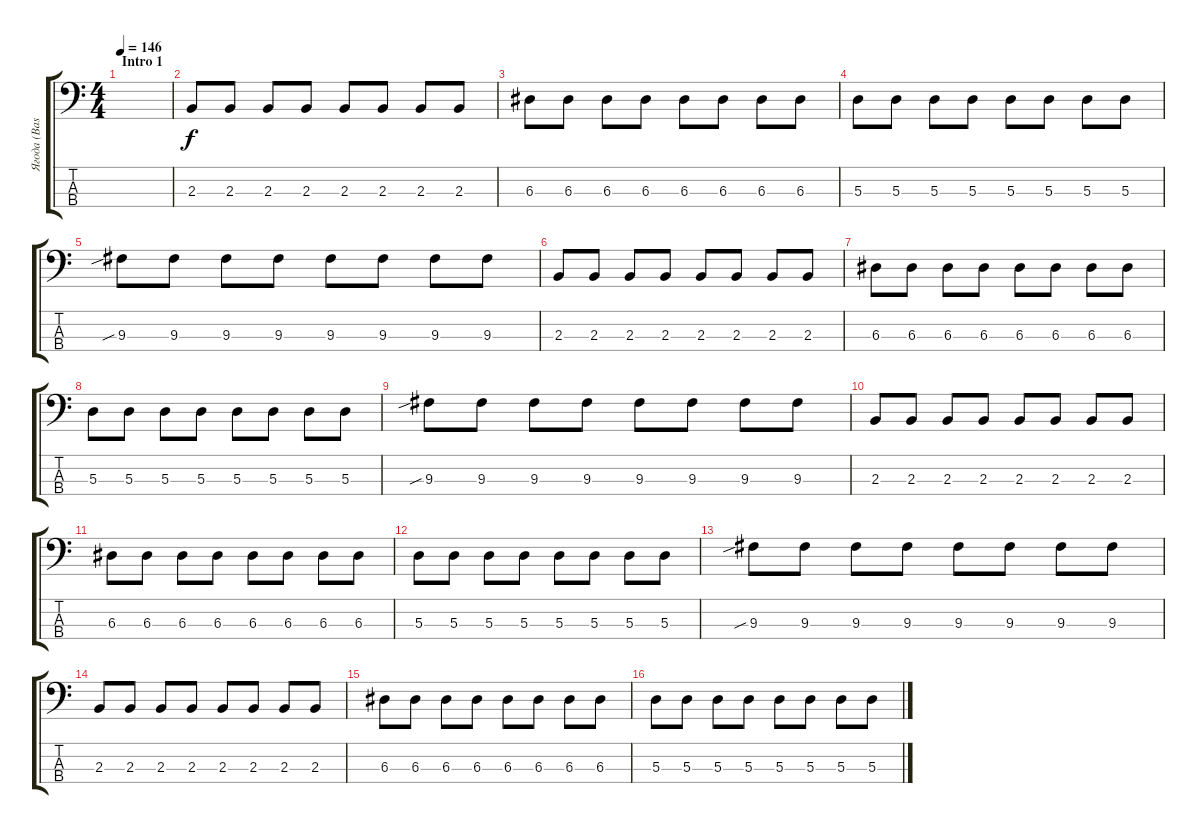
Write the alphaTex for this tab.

\track ("Ягода (Bass)" "Ягода (Bas") {instrument electricbassfinger}
\staff {score tabs}
\tuning (G2 D2 A1 E1) {hide}
\ts (4 4)
\section ("" "Intro 1")
\tempo 146
\clef f4
\ks c
|
2.3.8 2.3.8 2.3.8 2.3.8 2.3.8 2.3.8 2.3.8 2.3.8 |
6.3.8 6.3.8 6.3.8 6.3.8 6.3.8 6.3.8 6.3.8 6.3.8 |
5.3.8 5.3.8 5.3.8 5.3.8 5.3.8 5.3.8 5.3.8 5.3.8 |
9.3{sib}.8 9.3.8 9.3.8 9.3.8 9.3.8 9.3.8 9.3.8 9.3.8 |
2.3.8 2.3.8 2.3.8 2.3.8 2.3.8 2.3.8 2.3.8 2.3.8 |
6.3.8 6.3.8 6.3.8 6.3.8 6.3.8 6.3.8 6.3.8 6.3.8 |
5.3.8 5.3.8 5.3.8 5.3.8 5.3.8 5.3.8 5.3.8 5.3.8 |
9.3{sib}.8 9.3.8 9.3.8 9.3.8 9.3.8 9.3.8 9.3.8 9.3.8 |
2.3.8 2.3.8 2.3.8 2.3.8 2.3.8 2.3.8 2.3.8 2.3.8 |
6.3.8 6.3.8 6.3.8 6.3.8 6.3.8 6.3.8 6.3.8 6.3.8 |
5.3.8 5.3.8 5.3.8 5.3.8 5.3.8 5.3.8 5.3.8 5.3.8 |
9.3{sib}.8 9.3.8 9.3.8 9.3.8 9.3.8 9.3.8 9.3.8 9.3.8 |
2.3.8 2.3.8 2.3.8 2.3.8 2.3.8 2.3.8 2.3.8 2.3.8 |
6.3.8 6.3.8 6.3.8 6.3.8 6.3.8 6.3.8 6.3.8 6.3.8 |
5.3.8 5.3.8 5.3.8 5.3.8 5.3.8 5.3.8 5.3.8 5.3.8
